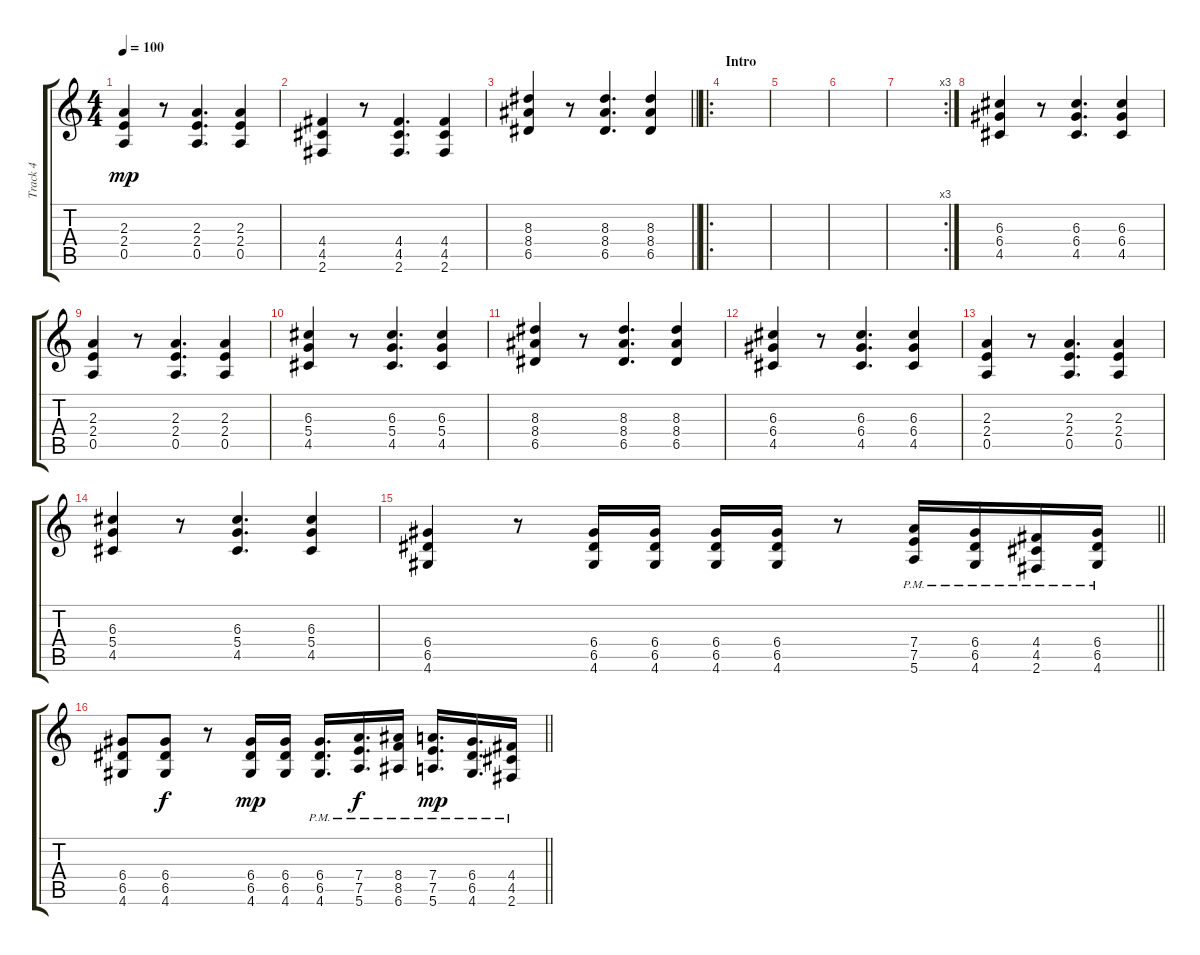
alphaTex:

\track ("Track 4" "Track 4") {instrument electricguitarclean}
\staff {score tabs}
\tuning (E4 B3 G3 D3 A2 E2) {hide}
\ts (4 4)
\tempo 100
\clef g2
\ks c
(2.3 2.4 0.5).4{dy mp instrument distortionguitar} r.8 (2.3 2.4 0.5).4{d} (2.3 2.4 0.5).4 |
(4.4 4.5 2.6).4{instrument distortionguitar} r.8 (4.4 4.5 2.6).4{d} (4.4 4.5 2.6).4 |
\barLineRight lightlight
(8.3 8.4 6.5).4{instrument distortionguitar} r.8 (8.3 8.4 6.5).4{d} (8.3 8.4 6.5).4 |
\ro
\section ("" "Intro")
|
|
|
\rc 3
|
(6.3 6.4 4.5).4{instrument distortionguitar} r.8 (6.3 6.4 4.5).4{d} (6.3 6.4 4.5).4 |
(2.3 2.4 0.5).4{instrument distortionguitar} r.8 (2.3 2.4 0.5).4{d} (2.3 2.4 0.5).4 |
(6.3 5.4 4.5).4{instrument distortionguitar} r.8 (6.3 5.4 4.5).4{d} (6.3 5.4 4.5).4 |
(8.3 8.4 6.5).4{instrument distortionguitar} r.8 (8.3 8.4 6.5).4{d} (8.3 8.4 6.5).4 |
(6.3 6.4 4.5).4{instrument distortionguitar} r.8 (6.3 6.4 4.5).4{d} (6.3 6.4 4.5).4 |
(2.3 2.4 0.5).4{instrument distortionguitar} r.8 (2.3 2.4 0.5).4{d} (2.3 2.4 0.5).4 |
(6.3 5.4 4.5).4{instrument distortionguitar} r.8 (6.3 5.4 4.5).4{d} (6.3 5.4 4.5).4 |
\barLineRight lightlight
(6.4 6.5 4.6).4{instrument distortionguitar} r.8 (6.4 6.5 4.6).16 (6.4 6.5 4.6).16 (6.4 6.5 4.6).16 (6.4 6.5 4.6).16 r.8 (7.4{pm} 7.5{pm} 5.6{pm}).16 (6.4{pm} 6.5{pm} 4.6{pm}).16 (4.4{pm} 4.5{pm} 2.6{pm}).16 (6.4{pm} 6.5{pm} 4.6{pm}).16 |
\barLineRight lightlight
(6.4 6.5 4.6).8{instrument distortionguitar} (6.4 6.5 4.6).8{dy f} r.8 (6.4 6.5 4.6).16{dy mp} (6.4 6.5 4.6).16 (6.4{pm} 6.5{pm} 4.6{pm}).16{d} (7.4{pm} 7.5{pm} 5.6{pm}).16{d dy f} (8.4{pm} 8.5{pm} 6.6{pm}).16 (7.4{pm} 7.5{pm} 5.6{pm}).16{d dy mp} (6.4{pm} 6.5{pm} 4.6{pm}).16{d} (4.4{pm} 4.5{pm} 2.6{pm}).16
